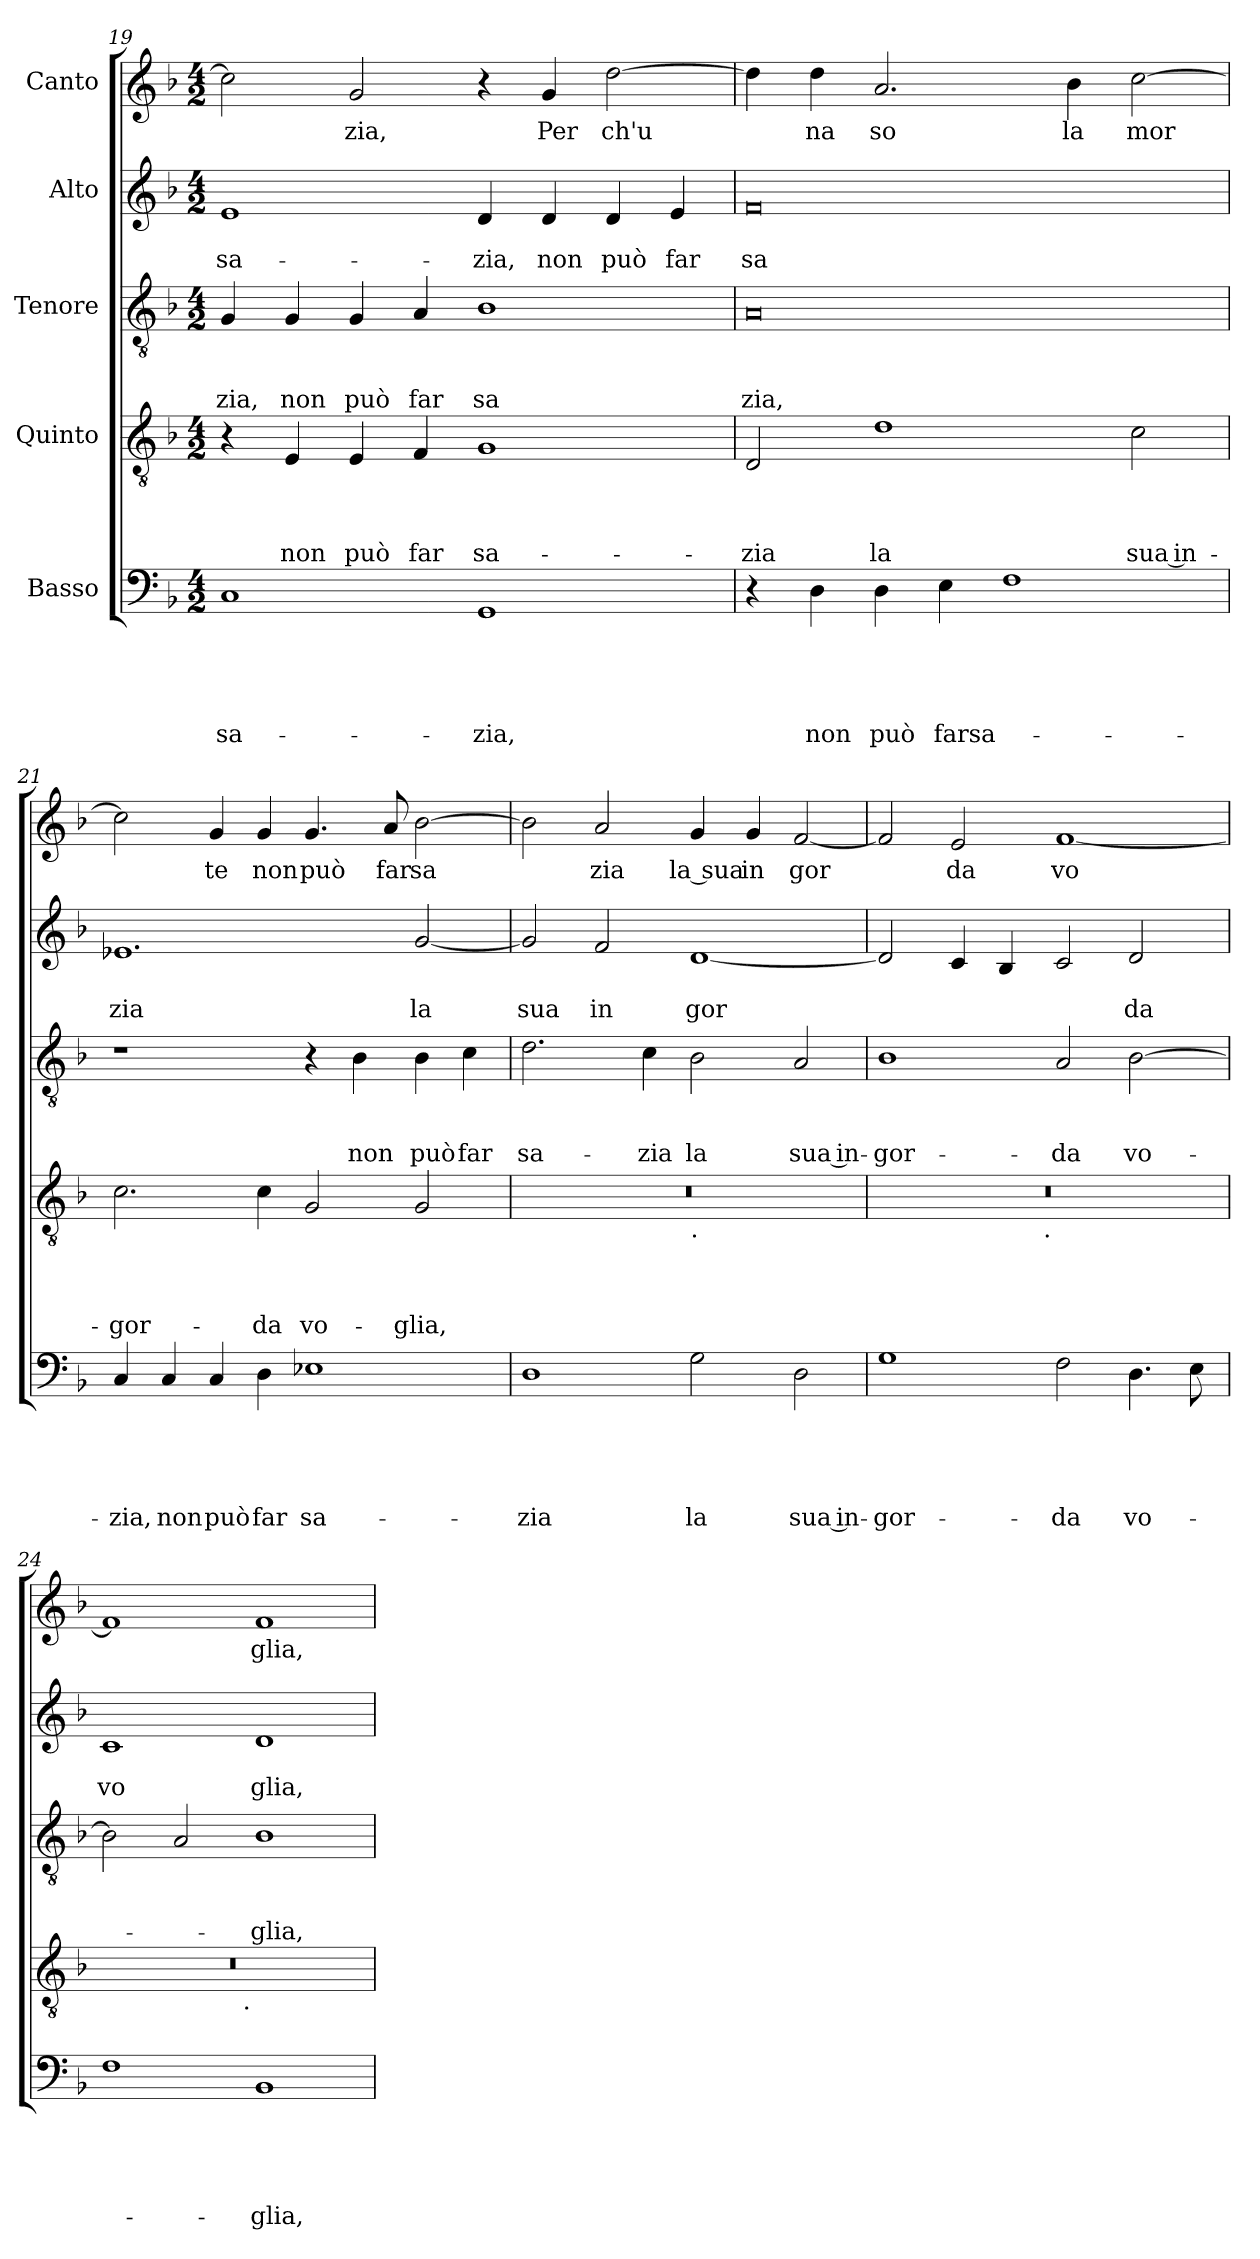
**kern	**text	**text	**text	**text	**text	**kern	**text	**text	**text	**text	**kern	**text	**text	**text	**kern	**text	**text	**kern	**text
*part5	*part5	*part5	*part5	*part5	*part5	*part4	*part4	*part4	*part4	*part4	*part3	*part3	*part3	*part3	*part2	*part2	*part2	*part1	*part1
*staff5	*staff5	*staff5	*staff5	*staff5	*staff5	*staff4	*staff4	*staff4	*staff4	*staff4	*staff3	*staff3	*staff3	*staff3	*staff2	*staff2	*staff2	*staff1	*staff1
*I"Basso	*	*	*	*	*	*I"Quinto	*	*	*	*	*I"Tenore	*	*	*	*I"Alto	*	*	*I"Canto	*
*clefF4	*	*	*	*	*	*clefGv2	*	*	*	*	*clefGv2	*	*	*	*clefG2	*	*	*clefG2	*
*ITrd-3c-5	*	*	*	*	*	*	*	*	*	*	*ITrd-3c-5	*	*	*	*ITrd-3c-5	*	*	*ITrd-3c-5	*
*k[b-e-]	*	*	*	*	*	*k[b-]	*	*	*	*	*k[b-e-]	*	*	*	*k[b-e-]	*	*	*k[b-e-]	*
*B-:	*	*	*	*	*	*F:	*	*	*	*	*B-:	*	*	*	*B-:	*	*	*B-:	*
*M4/2	*	*	*	*	*	*M4/2	*	*	*	*	*M4/2	*	*	*	*M4/2	*	*	*M4/2	*
=19	=19	=19	=19	=19	=19	=19	=19	=19	=19	=19	=19	=19	=19	=19	=19	=19	=19	=19	=19
!	!	!	!	!	!LO:LY:b	!	!	!	!	!	!	!	!	!LO:LY:b	!	!	!LO:LY:b	!	!
1F	.	.	.	.	sa-	4r	.	.	.	.	4c/	.	.	zia,	1a	.	sa-	2ff\]	.
!	!	!	!	!	!	!	!	!	!	!LO:LY:b	!	!	!	!LO:LY:b	!	!	!	!	!
.	.	.	.	.	.	4E/	.	.	.	non	4c/	.	.	non	.	.	.	.	.
!	!	!	!	!	!	!	!	!	!	!LO:LY:b	!	!	!	!LO:LY:b	!	!	!	!	!LO:LY:b
.	.	.	.	.	.	4E/	.	.	.	può	4c/	.	.	può	.	.	.	2cc/	zia,
!	!	!	!	!	!	!	!	!	!	!LO:LY:b	!	!	!	!LO:LY:b	!	!	!	!	!
.	.	.	.	.	.	4F/	.	.	.	far	4d/	.	.	far	.	.	.	.	.
!	!	!	!	!	!LO:LY:b	!	!	!	!	!LO:LY:b	!	!	!	!LO:LY:b	!	!	!LO:LY:b	!	!
1C	.	.	.	.	-zia,	1G	.	.	.	sa-	1e-	.	.	sa	4g/	.	-zia,	4r	.
!	!	!	!	!	!	!	!	!	!	!	!	!	!	!	!	!	!LO:LY:b	!	!LO:LY:b
.	.	.	.	.	.	.	.	.	.	.	.	.	.	.	4g/	.	non	4cc/	Per
!	!	!	!	!	!	!	!	!	!	!	!	!	!	!	!	!	!LO:LY:b	!	!LO:LY:b
.	.	.	.	.	.	.	.	.	.	.	.	.	.	.	4g/	.	può	[<2gg\	ch'u
!	!	!	!	!	!	!	!	!	!	!	!	!	!	!	!	!	!LO:LY:b	!	!
.	.	.	.	.	.	.	.	.	.	.	.	.	.	.	4a/	.	far	.	.
!!LO:LB:g=z
=20	=20	=20	=20	=20	=20	=20	=20	=20	=20	=20	=20	=20	=20	=20	=20	=20	=20	=20	=20
!	!	!	!	!	!	!	!	!	!	!LO:LY:b	!	!	!	!LO:LY:b	!	!	!LO:LY:b	!	!
4r	.	.	.	.	.	2D/	.	.	.	-zia	0d	.	.	zia,	0b-	.	sa	4gg\]	.
!	!	!	!	!	!LO:LY:b	!	!	!	!	!	!	!	!	!	!	!	!	!	!LO:LY:b
4G\	.	.	.	.	non	.	.	.	.	.	.	.	.	.	.	.	.	4gg\	na
!	!	!	!	!	!LO:LY:b	!	!	!	!	!LO:LY:b	!	!	!	!	!	!	!	!	!LO:LY:b
4G\	.	.	.	.	può	1d	.	.	.	la	.	.	.	.	.	.	.	2.dd/	so
!	!	!	!	!	!LO:LY:b	!	!	!	!	!	!	!	!	!	!	!	!	!	!
4A\	.	.	.	.	farsa-	.	.	.	.	.	.	.	.	.	.	.	.	.	.
1B-	.	.	.	.	.	.	.	.	.	.	.	.	.	.	.	.	.	.	.
!	!	!	!	!	!	!	!	!	!	!	!	!	!	!	!	!	!	!	!LO:LY:b
.	.	.	.	.	.	.	.	.	.	.	.	.	.	.	.	.	.	4ee-\	la
!	!	!	!	!	!	!	!	!	!	!LO:LY:b:rj	!	!	!	!	!	!	!	!	!LO:LY:b
.	.	.	.	.	.	2c\	.	.	.	sua in-	.	.	.	.	.	.	.	[>2ff\	mor
=21	=21	=21	=21	=21	=21	=21	=21	=21	=21	=21	=21	=21	=21	=21	=21	=21	=21	=21	=21
!	!	!	!	!	!LO:LY:b	!	!	!	!	!LO:LY:b	!	!	!	!	!	!	!LO:LY:b	!	!
4F/	.	.	.	.	-zia,	2.c\	.	.	.	-gor-	1r	.	.	.	1.a-X	.	zia	2ff\]	.
!	!	!	!	!	!LO:LY:b	!	!	!	!	!	!	!	!	!	!	!	!	!	!
4F/	.	.	.	.	non	.	.	.	.	.	.	.	.	.	.	.	.	.	.
!	!	!	!	!	!LO:LY:b	!	!	!	!	!	!	!	!	!	!	!	!	!	!LO:LY:b
4F/	.	.	.	.	può	.	.	.	.	.	.	.	.	.	.	.	.	4cc/	te
!	!	!	!	!	!LO:LY:b	!	!	!	!	!LO:LY:b	!	!	!	!	!	!	!	!	!LO:LY:b
4G\	.	.	.	.	far	4c\	.	.	.	-da	.	.	.	.	.	.	.	4cc/	non
!	!	!	!	!	!LO:LY:b	!	!	!	!	!LO:LY:b	!	!	!	!	!	!	!	!	!LO:LY:b
1A-X	.	.	.	.	sa-	2G/	.	.	.	vo-	4r	.	.	.	.	.	.	4.cc/	può
!	!	!	!	!	!	!	!	!	!	!	!	!	!	!LO:LY:b	!	!	!	!	!
.	.	.	.	.	.	.	.	.	.	.	4e-\	.	.	non	.	.	.	.	.
!	!	!	!	!	!	!	!	!	!	!	!	!	!	!	!	!	!	!	!LO:LY:b
.	.	.	.	.	.	.	.	.	.	.	.	.	.	.	.	.	.	8dd/	far
!	!	!	!	!	!	!	!	!	!	!LO:LY:b	!	!	!	!LO:LY:b	!	!	!LO:LY:b	!	!LO:LY:b
.	.	.	.	.	.	2G/	.	.	.	-glia,	4e-\	.	.	può	[<2cc/	.	la	[>2ee-\	sa
!	!	!	!	!	!	!	!	!	!	!	!	!	!	!LO:LY:b	!	!	!	!	!
.	.	.	.	.	.	.	.	.	.	.	4f\	.	.	far	.	.	.	.	.
=22	=22	=22	=22	=22	=22	=22	=22	=22	=22	=22	=22	=22	=22	=22	=22	=22	=22	=22	=22
!	!	!	!	!	!LO:LY:b	!	!	!	!	!	!	!	!	!LO:LY:b	!	!	!LO:LY:b	!	!
*	*	*	*	*	*	*^	*	*	*	*	*	*	*	*	*	*	*	*	*
1G	.	.	.	.	-zia	0r	1ryy	.	.	.	.	2.g\	.	.	sa-	2cc/]	.	sua	2ee-\]	.
!	!	!	!	!	!	!	!	!	!	!	!	!	!	!	!	!	!	!LO:LY:b	!	!LO:LY:b
.	.	.	.	.	.	.	.	.	.	.	.	.	.	.	.	2b-/	.	in	2dd/	zia
!	!	!	!	!	!	!	!	!	!	!	!	!	!	!	!LO:LY:b	!	!	!	!	!
.	.	.	.	.	.	.	.	.	.	.	.	4f\	.	.	-zia	.	.	.	.	.
!	!	!	!	!	!	!	!LO:TX:b:t=.	!	!	!	!	!	!	!	!	!	!	!	!	!
!	!	!	!	!	!LO:LY:b	!	!	!	!	!	!	!	!	!	!LO:LY:b	!	!	!LO:LY:b	!	!LO:LY:b
2c\	.	.	.	.	la	.	1ryy	.	.	.	.	2e-\	.	.	la	[<1g	.	gor	4cc/	la sua
!	!	!	!	!	!	!	!	!	!	!	!	!	!	!	!	!	!	!	!	!LO:LY:b
.	.	.	.	.	.	.	.	.	.	.	.	.	.	.	.	.	.	.	4cc/	in
!	!	!	!	!	!LO:LY:b:rj	!	!	!	!	!	!	!	!	!	!LO:LY:b:rj	!	!	!	!	!LO:LY:b
2G\	.	.	.	.	sua in-	.	.	.	.	.	.	2d/	.	.	sua in-	.	.	.	[<2b-/	gor
=23	=23	=23	=23	=23	=23	=23	=23	=23	=23	=23	=23	=23	=23	=23	=23	=23	=23	=23	=23	=23
!	!	!	!	!	!LO:LY:b	!	!	!	!	!	!	!	!	!	!LO:LY:b	!	!	!	!	!
1c	.	.	.	.	-gor-	0r	2ryy	.	.	.	.	1e-	.	.	-gor-	2g/]	.	.	2b-/]	.
!	!	!	!	!	!	!	!	!	!	!	!	!	!	!	!	!	!	!	!	!LO:LY:b
.	.	.	.	.	.	.	4...ryy	.	.	.	.	.	.	.	.	4f/	.	.	2a/	da
.	.	.	.	.	.	.	.	.	.	.	.	.	.	.	.	4e-/	.	.	.	.
!	!	!	!	!	!	!	!LO:TX:b:t=.	!	!	!	!	!	!	!	!	!	!	!	!	!
.	.	.	.	.	.	.	1ryy	.	.	.	.	.	.	.	.	.	.	.	.	.
!	!	!	!	!	!LO:LY:b	!	!	!	!	!	!	!	!	!	!LO:LY:b	!	!	!	!	!LO:LY:b
2B-\	.	.	.	.	-da	.	.	.	.	.	.	2d/	.	.	-da	2f/	.	.	[<1b-	vo
!	!	!	!	!	!LO:LY:b	!	!	!	!	!	!	!	!	!	!LO:LY:b	!	!	!LO:LY:b	!	!
4.G\	.	.	.	.	vo-	.	.	.	.	.	.	[>2e-\	.	.	vo-	2g/	.	da	.	.
8A\	.	.	.	.	.	.	.	.	.	.	.	.	.	.	.	.	.	.	.	.
.	.	.	.	.	.	.	32ryy	.	.	.	.	.	.	.	.	.	.	.	.	.
=24	=24	=24	=24	=24	=24	=24	=24	=24	=24	=24	=24	=24	=24	=24	=24	=24	=24	=24	=24	=24
!	!	!	!	!	!	!	!	!	!	!	!	!	!	!	!	!	!	!LO:LY:b	!	!
1B-	.	.	.	.	.	0r	2ryy	.	.	.	.	2e-\]	.	.	.	1f	.	vo	1b-]	.
.	.	.	.	.	.	.	4...ryy	.	.	.	.	2d/	.	.	.	.	.	.	.	.
!	!	!	!	!	!	!	!LO:TX:b:t=.	!	!	!	!	!	!	!	!	!	!	!	!	!
.	.	.	.	.	.	.	1ryy	.	.	.	.	.	.	.	.	.	.	.	.	.
!	!	!	!	!	!LO:LY:b	!	!	!	!	!	!	!	!	!	!LO:LY:b	!	!	!LO:LY:b	!	!LO:LY:b
1E-	.	.	.	.	-glia,	.	.	.	.	.	.	1e-	.	.	-glia,	1g	.	glia,	1b-	glia,
.	.	.	.	.	.	.	32ryy	.	.	.	.	.	.	.	.	.	.	.	.	.
*	*	*	*	*	*	*v	*v	*	*	*	*	*	*	*	*	*	*	*	*	*
=	=	=	=	=	=	=	=	=	=	=	=	=	=	=	=	=	=	=	=
*-	*-	*-	*-	*-	*-	*-	*-	*-	*-	*-	*-	*-	*-	*-	*-	*-	*-	*-	*-
